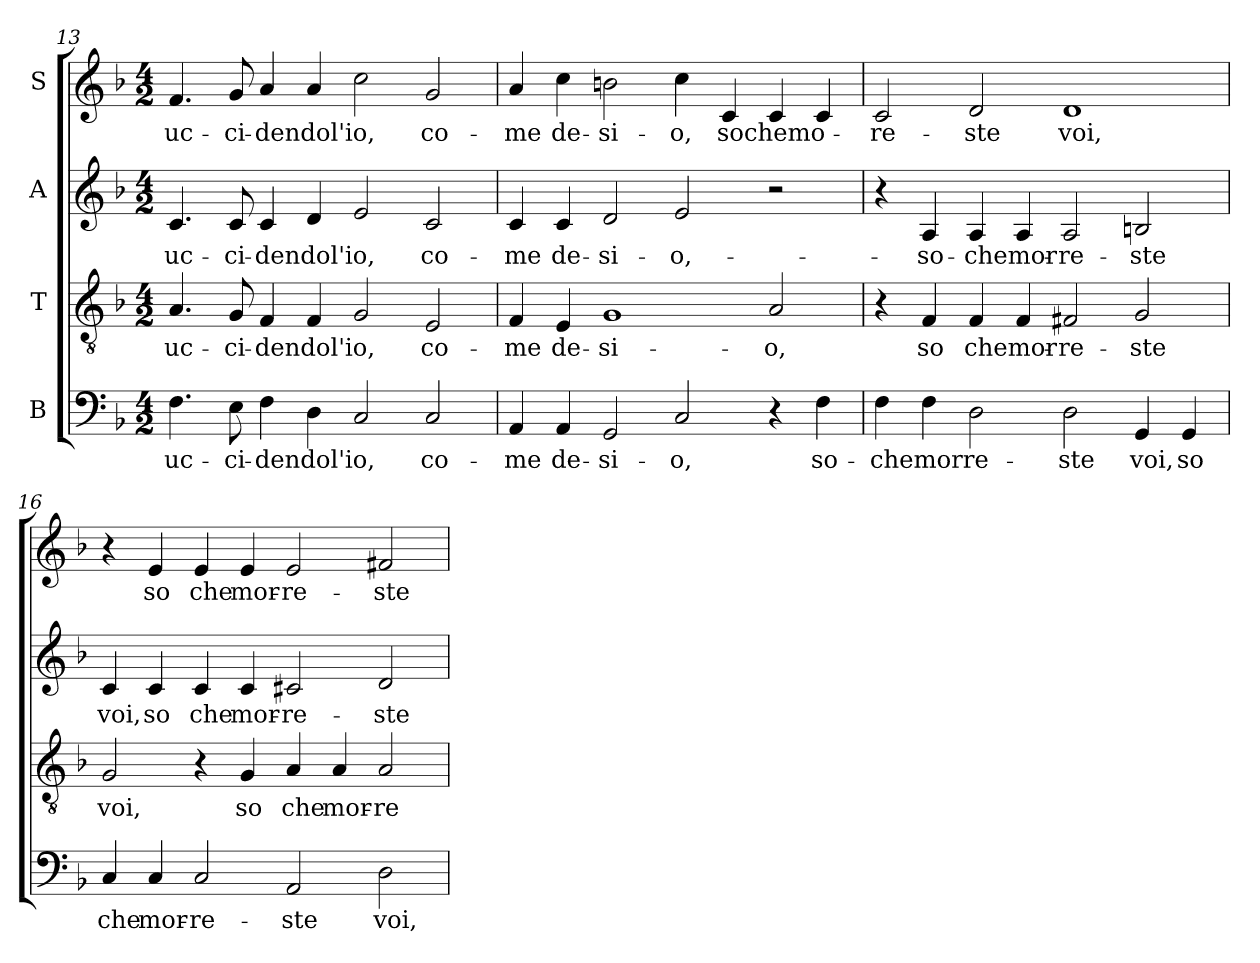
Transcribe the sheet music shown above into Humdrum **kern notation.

**kern	**text	**kern	**text	**kern	**text	**kern	**text
*part4	*part4	*part3	*part3	*part2	*part2	*part1	*part1
*staff4	*staff4	*staff3	*staff3	*staff2	*staff2	*staff1	*staff1
*I"B	*	*I"T	*	*I"A	*	*I"S	*
*clefF4	*	*clefGv2	*	*clefG2	*	*clefG2	*
*k[b-]	*	*k[b-]	*	*k[b-]	*	*k[b-]	*
*F:	*	*F:	*	*F:	*	*F:	*
*M4/2	*	*M4/2	*	*M4/2	*	*M4/2	*
=13	=13	=13	=13	=13	=13	=13	=13
!	!LO:LY:b:cj	!	!LO:LY:b:cj	!	!LO:LY:b:cj	!	!LO:LY:b:cj
4.F\	uc-	4.A/	uc-	4.c/	uc-	4.f/	uc-
!	!LO:LY:b:cj	!	!LO:LY:b:cj	!	!LO:LY:b:cj	!	!LO:LY:b:cj
8E\	-ci-	8G/	-ci-	8c/	-ci-	8g/	-ci-
!	!LO:LY:b	!	!LO:LY:b	!	!LO:LY:b	!	!LO:LY:b
4F\	-dendol'io,	4F/	-dendol'io,	4c/	-dendol'io,	4a/	-dendol'io,
4D\	.	4F/	.	4d/	.	4a/	.
2C/	.	2G/	.	2e/	.	2cc\	.
!	!LO:LY:b:cj	!	!LO:LY:b:cj	!	!LO:LY:b:cj	!	!LO:LY:b:cj
2C/	co-	2E/	co-	2c/	co-	2g/	co-
=14	=14	=14	=14	=14	=14	=14	=14
!	!LO:LY:b:cj	!	!LO:LY:b:cj	!	!LO:LY:b:cj	!	!LO:LY:b:cj
4AA/	-me	4F/	-me	4c/	-me	4a/	-me
!	!LO:LY:b:cj	!	!LO:LY:b:cj	!	!LO:LY:b:cj	!	!LO:LY:b:cj
4AA/	de-	4E/	de-	4c/	de-	4cc\	de-
!	!LO:LY:b:cj	!	!LO:LY:b:cj	!	!LO:LY:b:cj	!	!LO:LY:b:cj
2GG/	-si-	1G	-si-	2d/	-si-	2bn\	-si-
!	!LO:LY:b:cj	!	!	!	!LO:LY:b:cj	!	!LO:LY:b:cj
2C/	-o,	.	.	2e/	-o,-	4cc\	-o,
!	!	!	!	!	!	!	!LO:LY:b
.	.	.	.	.	.	4c/	sochemo-
!	!	!	!LO:LY:b:cj	!	!	!	!
4r	.	2A/	-o,	2r	.	4c/	.
!	!LO:LY:b:cj	!	!	!	!	!	!
4F\	so-	.	.	.	.	4c/	.
=15	=15	=15	=15	=15	=15	=15	=15
!	!LO:LY:b	!	!	!	!	!	!LO:LY:b:cj
4F\	-chemorre-	4r	.	4r	.	2c/	-re-
!	!	!	!LO:LY:b:cj	!	!LO:LY:b:cj	!	!
4F\	.	4F/	so	4A/	-so-	.	.
!	!	!	!LO:LY:b	!	!LO:LY:b	!	!LO:LY:b:cj
2D\	.	4F/	chemor-	4A/	-chemor-	2d/	-ste
.	.	4F/	.	4A/	.	.	.
!	!LO:LY:b:cj	!	!LO:LY:b:cj	!	!LO:LY:b:cj	!	!LO:LY:b:cj
2D\	-ste	2F#X/	-re-	2A/	-re-	1d	voi,
!	!LO:LY:b:cj	!	!LO:LY:b:cj	!	!LO:LY:b:cj	!	!
4GG/	voi,	2G/	-ste	2Bn/	-ste	.	.
!	!LO:LY:b:cj	!	!	!	!	!	!
4GG/	so	.	.	.	.	.	.
!!LO:PB:g=z
=16	=16	=16	=16	=16	=16	=16	=16
!	!LO:LY:b:cj	!	!LO:LY:b:cj	!	!LO:LY:b:cj	!	!
4C/	che	2G/	voi,	4c/	voi,	4r	.
!	!LO:LY:b:cj	!	!	!	!LO:LY:b:cj	!	!LO:LY:b:cj
4C/	mor-	.	.	4c/	so	4e/	so
!	!LO:LY:b:cj	!	!	!	!LO:LY:b:cj	!	!LO:LY:b:cj
2C/	-re-	4r	.	4c/	che	4e/	che
!	!	!	!LO:LY:b:cj	!	!LO:LY:b:cj	!	!LO:LY:b:cj
.	.	4G/	so	4c/	mor-	4e/	mor-
!	!LO:LY:b:cj	!	!LO:LY:b:cj	!	!LO:LY:b:cj	!	!LO:LY:b:cj
2AA/	-ste	4A/	che	2c#X/	-re-	2e/	-re-
!	!	!	!LO:LY:b:cj	!	!	!	!
.	.	4A/	mor-	.	.	.	.
!	!LO:LY:b:cj	!	!LO:LY:b:cj	!	!LO:LY:b:cj	!	!LO:LY:b:cj
2D\	voi,	2A/	-re-	2d/	-ste	2f#X/	-ste
=	=	=	=	=	=	=	=
*-	*-	*-	*-	*-	*-	*-	*-
